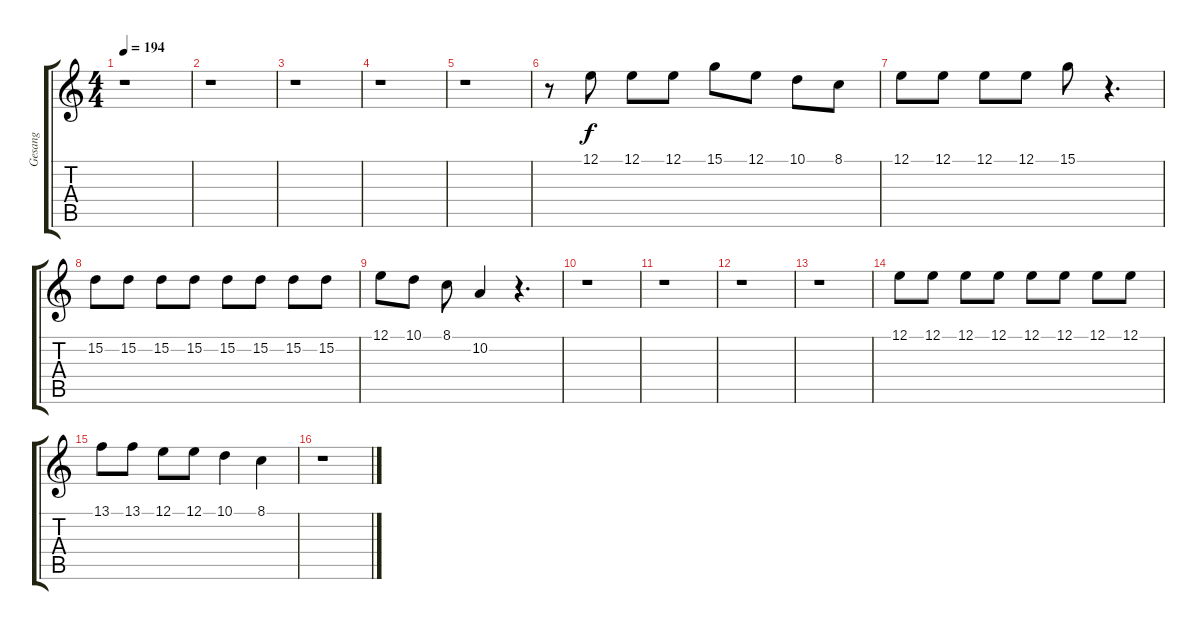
\track ("Gesang" "Gesang") {instrument voiceoohs}
\staff {score tabs}
\tuning (E4 B3 G3 D3 A2 E2) {hide}
\ts (4 4)
\tempo 194
\clef g2
\ks c
r.1{dy f} |
r.1 |
r.1 |
r.1 |
r.1 |
r.8 12.1.8 12.1.8 12.1.8 15.1.8 12.1.8 10.1.8 8.1.8 |
12.1.8 12.1.8 12.1.8 12.1.8 15.1.8 r.4{d} |
15.2.8 15.2.8 15.2.8 15.2.8 15.2.8 15.2.8 15.2.8 15.2.8 |
12.1.8 10.1.8 8.1.8 10.2.4 r.4{d} |
r.1 |
r.1 |
r.1 |
r.1 |
12.1.8 12.1.8 12.1.8 12.1.8 12.1.8 12.1.8 12.1.8 12.1.8 |
13.1.8 13.1.8 12.1.8 12.1.8 10.1.4 8.1.4 |
r.1
